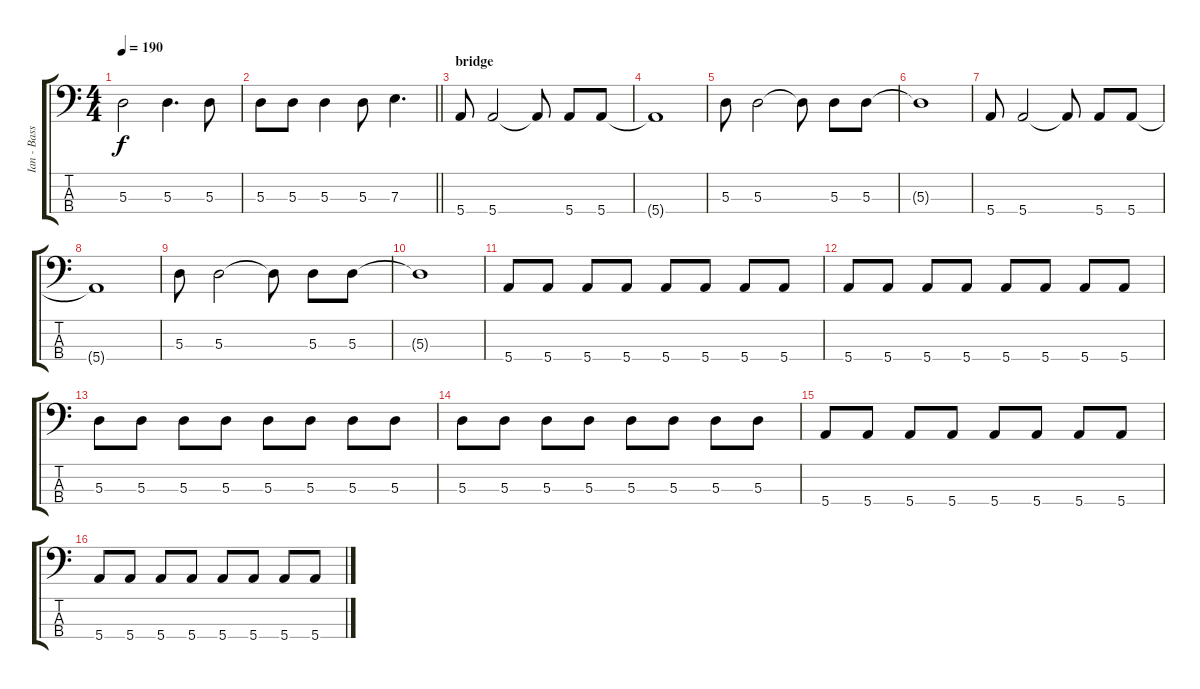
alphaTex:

\track ("Ian - Bass" "Ian - Bass") {instrument electricbassfinger}
\staff {score tabs}
\tuning (G2 D2 A1 E1) {hide}
\ts (4 4)
\tempo 190
\clef f4
\ks c
5.3.2{dy f} 5.3.4{d} 5.3.8 |
\barLineRight lightlight
5.3.8 5.3.8 5.3.4 5.3.8 7.3.4{d} |
\section ("" "bridge")
5.4.8 5.4.2 5.4{t}.8 5.4.8 5.4.8 |
5.4{t}.1 |
5.3.8 5.3.2 5.3{t}.8 5.3.8 5.3.8 |
5.3{t}.1 |
5.4.8 5.4.2 5.4{t}.8 5.4.8 5.4.8 |
5.4{t}.1 |
5.3.8 5.3.2 5.3{t}.8 5.3.8 5.3.8 |
5.3{t}.1 |
5.4.8 5.4.8 5.4.8 5.4.8 5.4.8 5.4.8 5.4.8 5.4.8 |
5.4.8 5.4.8 5.4.8 5.4.8 5.4.8 5.4.8 5.4.8 5.4.8 |
5.3.8 5.3.8 5.3.8 5.3.8 5.3.8 5.3.8 5.3.8 5.3.8 |
5.3.8 5.3.8 5.3.8 5.3.8 5.3.8 5.3.8 5.3.8 5.3.8 |
5.4.8 5.4.8 5.4.8 5.4.8 5.4.8 5.4.8 5.4.8 5.4.8 |
5.4.8 5.4.8 5.4.8 5.4.8 5.4.8 5.4.8 5.4.8 5.4.8
